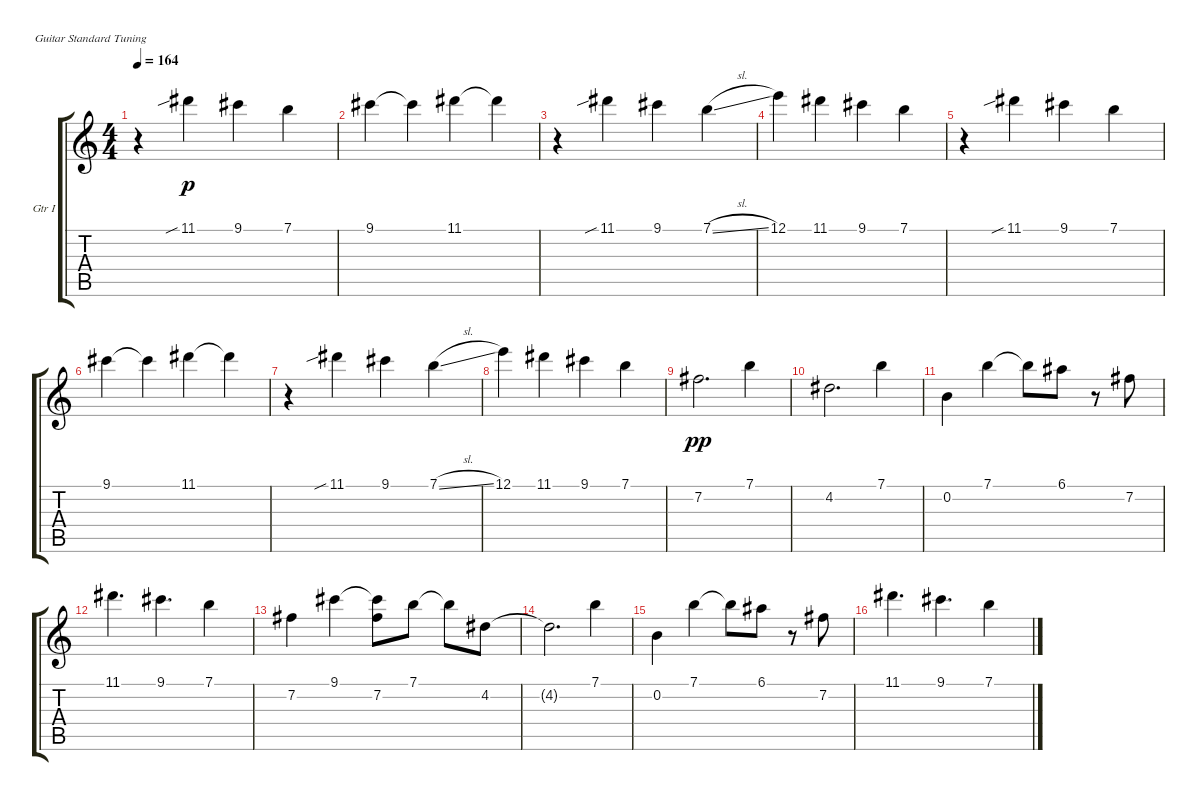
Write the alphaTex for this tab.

\defaultSystemsLayout 4
\bracketExtendMode groupsimilarinstruments
\firstSystemTrackNameOrientation horizontal
\otherSystemsTrackNameOrientation horizontal
\track ("Guitar I" "Gtr I") {instrument distortionguitar}
\staff {score tabs}
\tuning (E4 B3 G3 D3 A2 E2)
\ts (4 4)
\tempo 164
\clef g2
\ks c
r.4{dy p} 11.1{sib}.4 9.1.4 7.1.4 |
9.1.4 9.1{t}.4 11.1.4 11.1{t}.4 |
r.4 11.1{sib}.4 9.1.4 7.1{sl}.4 |
12.1.4 11.1.4 9.1.4 7.1.4 |
r.4 11.1{sib}.4 9.1.4 7.1.4 |
9.1.4 9.1{t}.4 11.1.4 11.1{t}.4 |
r.4 11.1{sib}.4 9.1.4 7.1{sl}.4 |
12.1.4 11.1.4 9.1.4 7.1.4 |
7.2.2{d dy pp} 7.1.4 |
4.2.2{d} 7.1.4 |
0.2.4 7.1.4 7.1{t}.8 6.1.8 r.8 7.2.8 |
11.1.4{d} 9.1.4{d} 7.1.4 |
7.2.4 9.1.4 (9.1{t} 7.2).8 7.1.8 7.1{t}.8 4.2.8 |
4.2{t}.2{d} 7.1.4 |
0.2.4 7.1.4 7.1{t}.8 6.1.8 r.8 7.2.8 |
11.1.4{d} 9.1.4{d} 7.1.4
